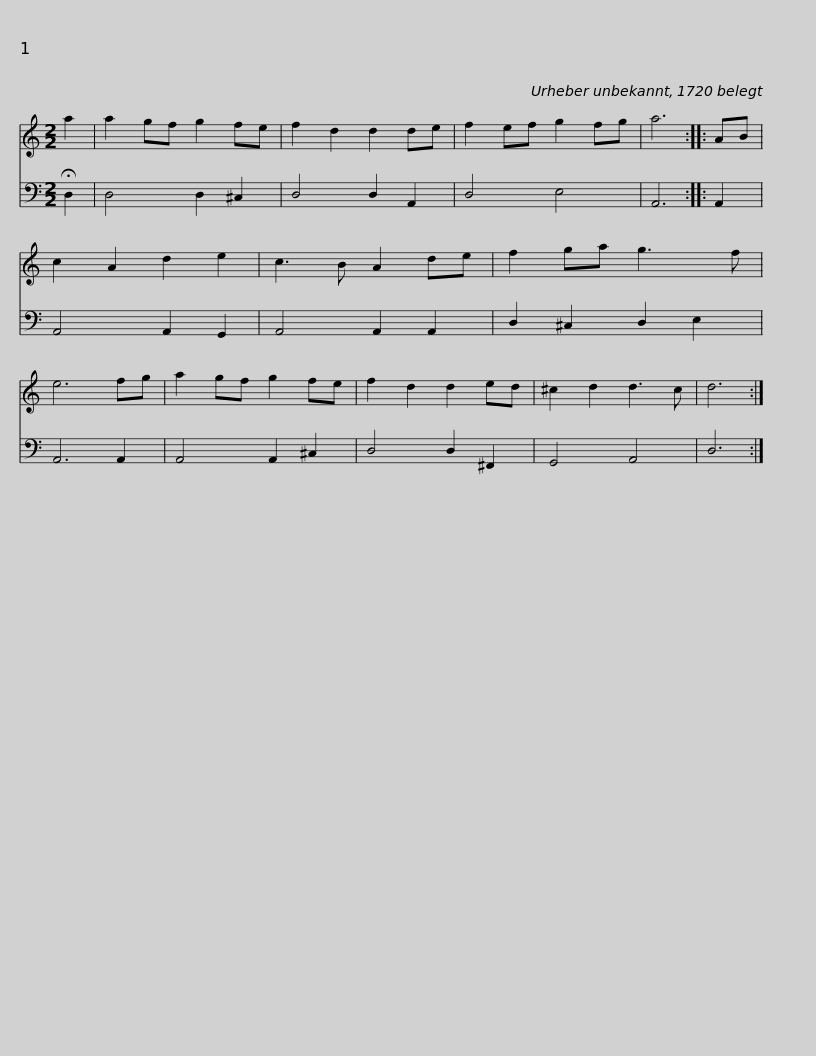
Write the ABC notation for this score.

X:1
%%score 1 2
L:1/8
M:2/2
I:linebreak $
K:C
V:1 treble
V:2 bass
V:1
 a2 | a2 gf g2 fe | f2 d2 d2 de | f2 ef g2 fg | a6 :: %5
 AB | c2 A2 d2 e2 | c3 B A2 de | f2 ga g3 f |$ e6 fg | %10
 a2 gf g2 fe | f2 d2 d2 ed | ^c2 d2 d3 c | d6 :| %14
V:2
 !fermata!D,2 | D,4 D,2 ^C,2 | D,4 D,2 A,,2 | D,4 E,4 | A,,6 :: %5
 A,,2 | A,,4 A,,2 G,,2 | A,,4 A,,2 A,,2 | D,2 ^C,2 D,2 E,2 |$ A,,6 A,,2 | %10
 A,,4 A,,2 ^C,2 | D,4 D,2 ^F,,2 | G,,4 A,,4 | D,6 :| %14
